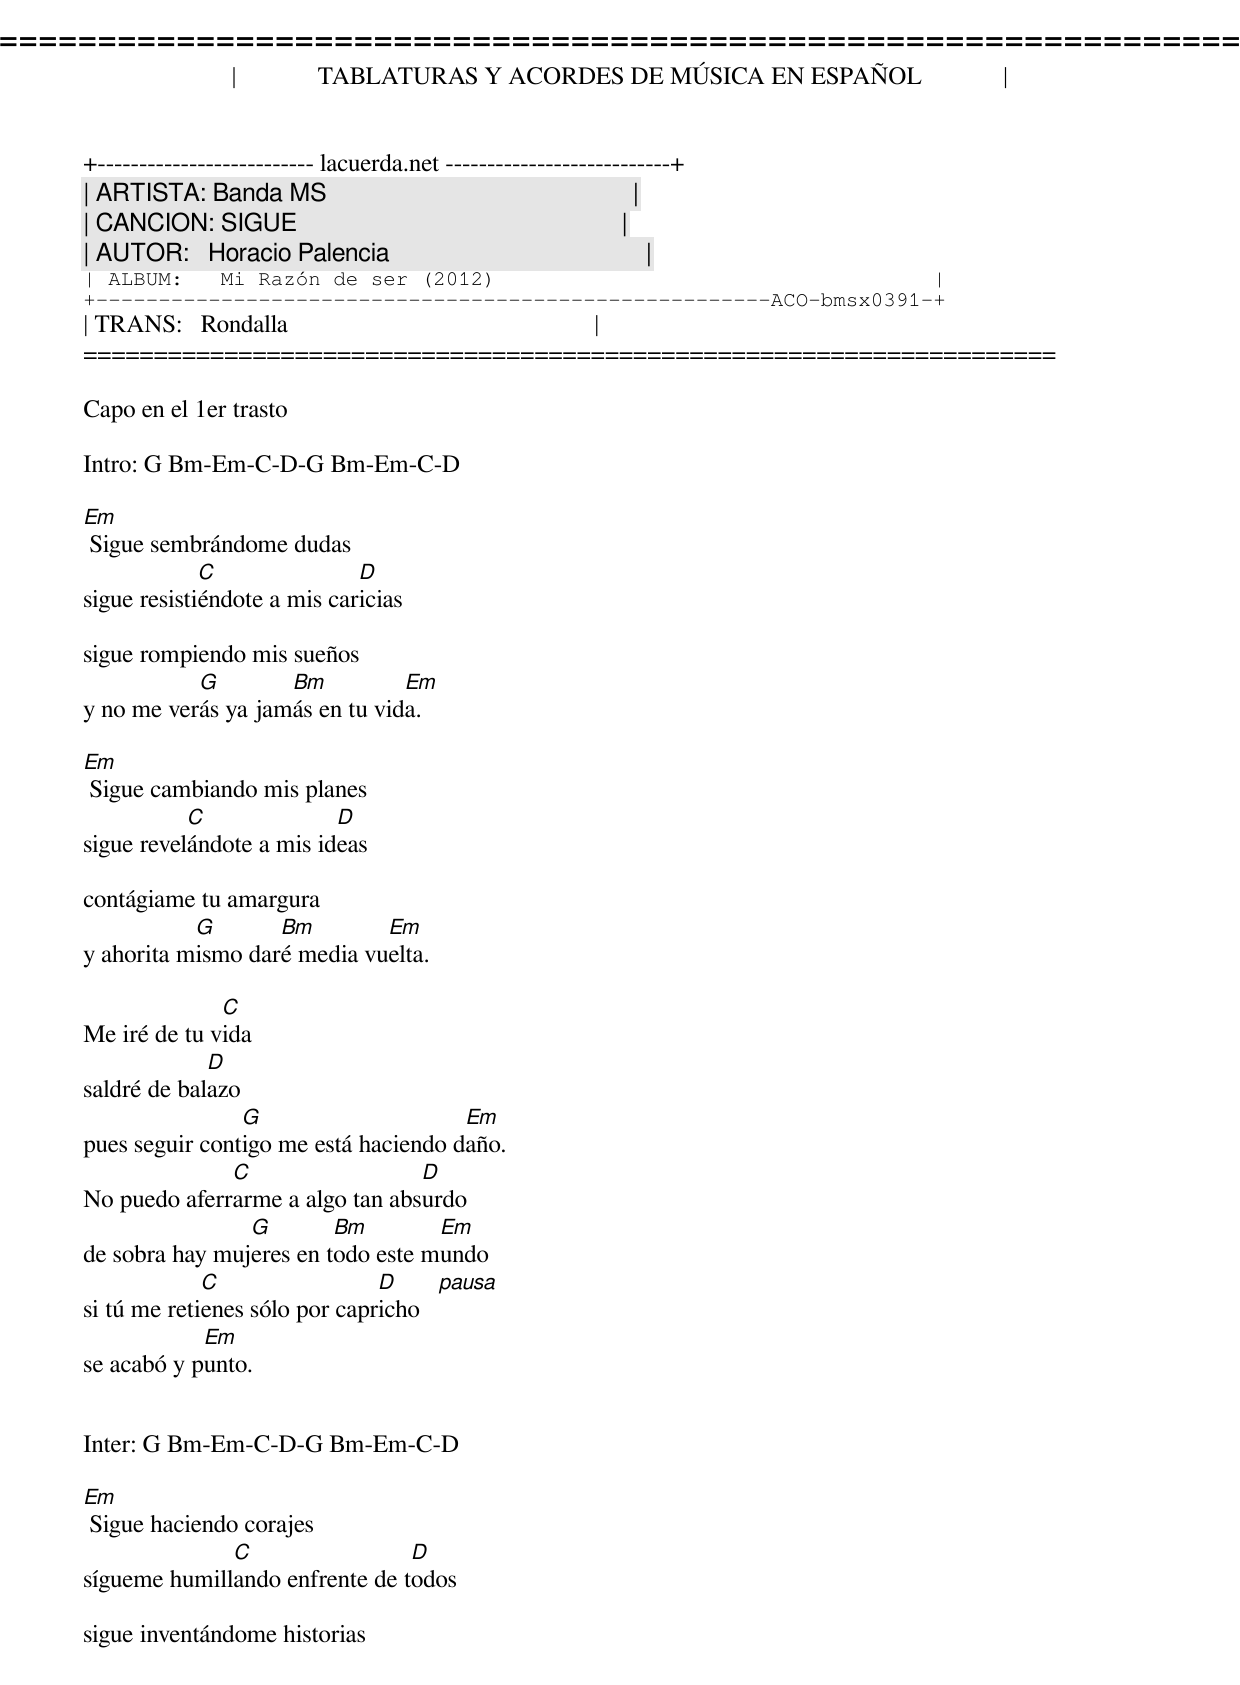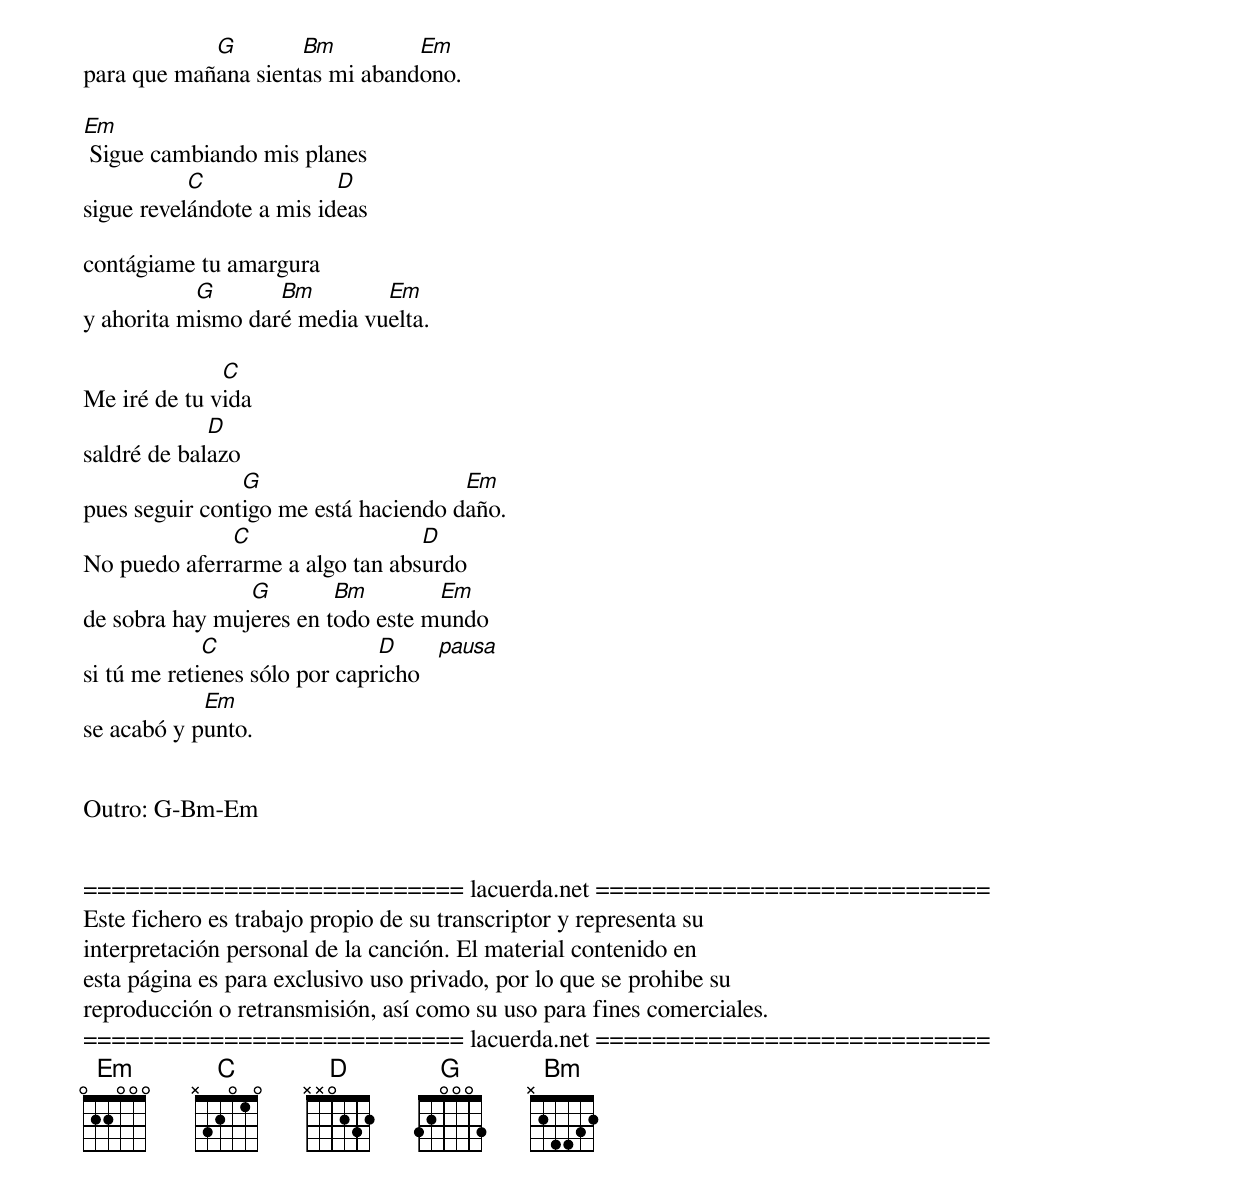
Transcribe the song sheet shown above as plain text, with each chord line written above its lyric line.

=====================================================================
|             TABLATURAS Y ACORDES DE MÚSICA EN ESPAÑOL             |
+-------------------------- lacuerda.net ---------------------------+
| ARTISTA: Banda MS                                                 |
| CANCION: SIGUE                                                    |
| AUTOR:   Horacio Palencia                                         |
| ALBUM:   Mi Razón de ser (2012)                                   |
+------------------------------------------------------ACO-bmsx0391-+
| TRANS:   Rondalla                                                 |
=====================================================================

Capo en el 1er trasto

Intro: G Bm-Em-C-D-G Bm-Em-C-D

Em
 Sigue sembrándome dudas
             C               D
sigue resistiéndote a mis caricias

sigue rompiendo mis sueños
           G        Bm          Em
y no me verás ya jamás en tu vida.

Em
 Sigue cambiando mis planes
           C              D
sigue revelándote a mis ideas

contágiame tu amargura
           G       Bm        Em
y ahorita mismo daré media vuelta.

              C
Me iré de tu vida
             D
saldré de balazo
                G                     Em
pues seguir contigo me está haciendo daño.
              C                  D
No puedo aferrarme a algo tan absurdo
                G        Bm        Em
de sobra hay mujeres en todo este mundo
             C                 D
si tú me retienes sólo por capricho   [pausa]
            Em
se acabó y punto.


Inter: G Bm-Em-C-D-G Bm-Em-C-D

Em
 Sigue haciendo corajes
              C                 D
sígueme humillando enfrente de todos

sigue inventándome historias
            G        Bm         Em
para que mañana sientas mi abandono.

Em
 Sigue cambiando mis planes
           C              D
sigue revelándote a mis ideas

contágiame tu amargura
           G       Bm        Em
y ahorita mismo daré media vuelta.

              C
Me iré de tu vida
             D
saldré de balazo
                G                     Em
pues seguir contigo me está haciendo daño.
              C                  D
No puedo aferrarme a algo tan absurdo
                G        Bm        Em
de sobra hay mujeres en todo este mundo
             C                 D
si tú me retienes sólo por capricho   [pausa]
            Em
se acabó y punto.


Outro: G-Bm-Em


=========================== lacuerda.net ============================
Este fichero es trabajo propio de su transcriptor y representa su
interpretación personal de la canción. El material contenido en
esta página es para exclusivo uso privado, por lo que se prohibe su
reproducción o retransmisión, así como su uso para fines comerciales.
=========================== lacuerda.net ============================
